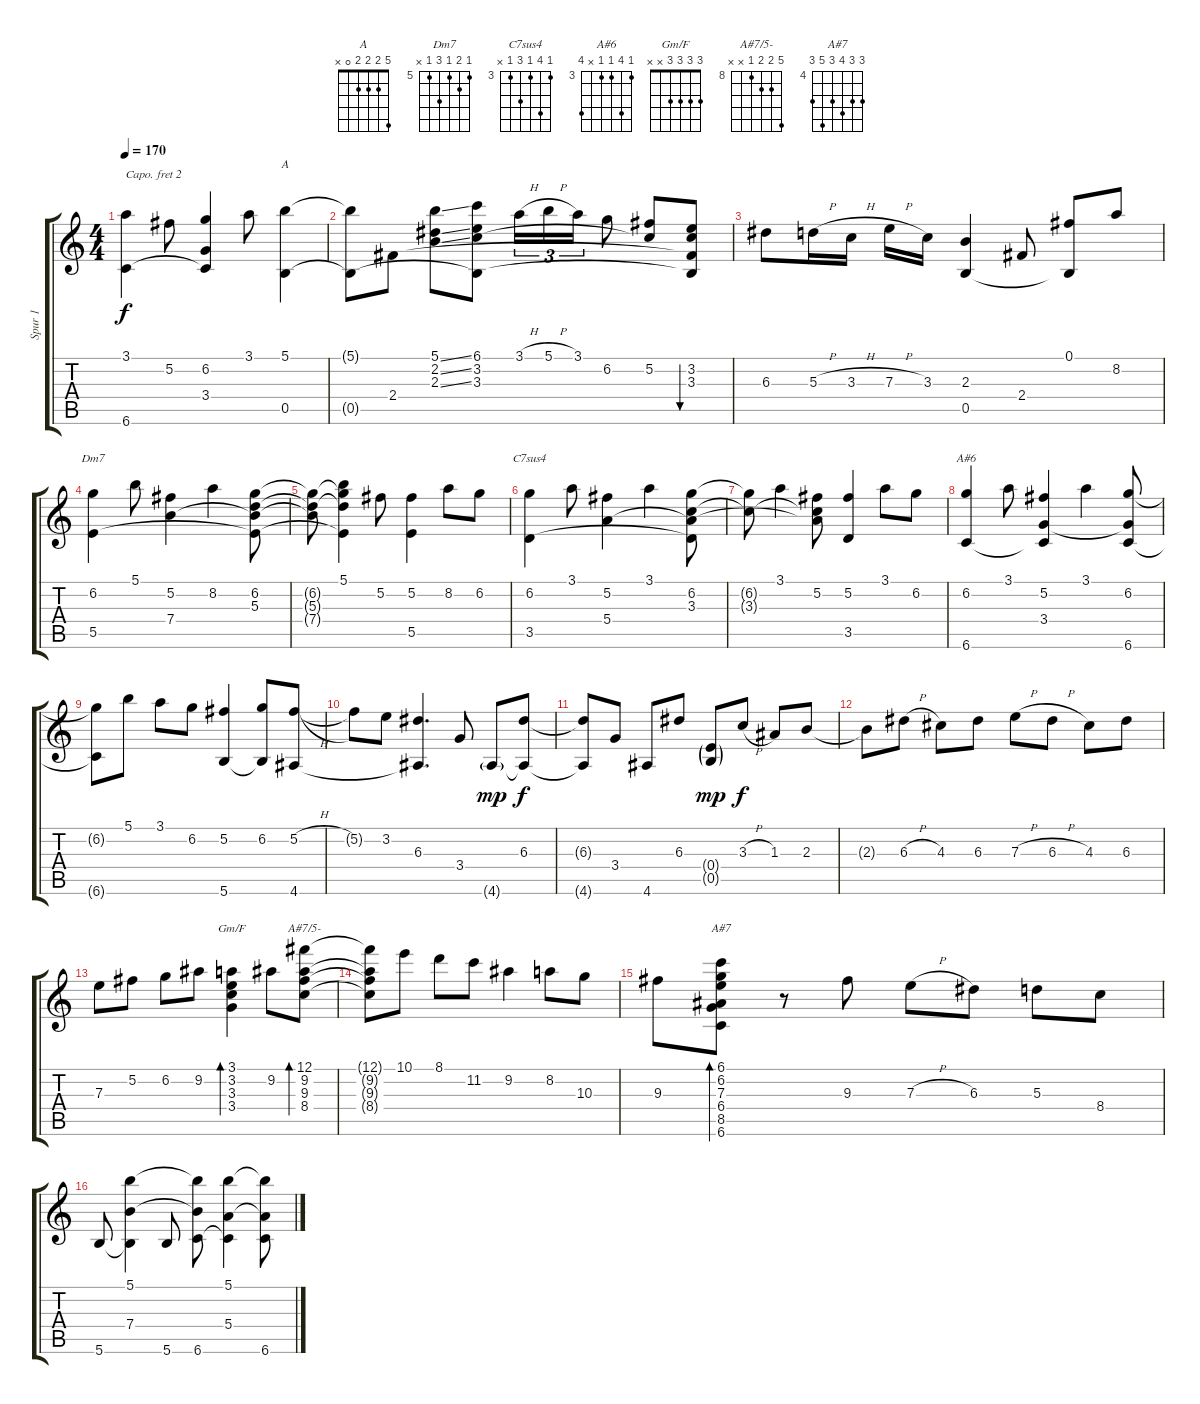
\track ("Spur 1" "Spur 1") {instrument acousticguitarnylon}
\staff {score tabs}
\capo 2
\tuning (E4 B3 G3 D3 A2 E2) {hide}
\chord ("A" 5 2 2 2 0 x)
\chord ("Dm7" 5 6 5 7 5 x) {firstfret 5}
\chord ("C7sus4" 3 6 3 5 3 x) {firstfret 3}
\chord ("A#6" 3 6 3 3 x 6) {firstfret 3}
\chord ("Gm/F" 3 3 3 3 x x)
\chord ("A#7/5-" 12 9 9 8 x x) {firstfret 8}
\chord ("A#7" 6 6 7 6 8 6) {firstfret 4}
\ts (4 4)
\tempo 170
\clef g2
\ks c
(3.1 6.6).4{dy f} 5.2.8 (6.2 3.4 6.6{t}).4 3.1.8 (5.1 0.5).4{ch "A"} |
(5.1{t} 0.5{t}).8 2.4.8 (5.1{ss} 2.2{ss} 2.3{ss}).8 (6.1 3.2 3.3 0.5{t}).8 3.1{h}.16{tu (3 2)} 5.1{h}.16{tu (3 2)} 3.1.16{tu (3 2)} 6.2.8 (5.2 3.3{t}).8 (3.2 3.3 2.4{t} 0.5{t}).8{bu 30} |
6.3.8 5.3{h}.16 3.3{h}.16 7.3{h}.16 3.3.16 (2.3 0.5).4 2.4.8 (0.1 0.5{t}).8 8.2.8 |
(6.2 5.5).4{ch "Dm7"} 5.1.8 (5.2 7.4).4 8.2.4 (6.2 5.3 7.4{t} 5.5{t}).8 |
(6.2{t} 5.3{t} 7.4{t}).8 (5.1 6.2{t} 5.3{t} 5.5{t}).4 5.2.8 (5.2 5.5).4 8.2.8 6.2.8 |
(6.2 3.5).4{ch "C7sus4"} 3.1.8 (5.2 5.4).4 3.1.4 (6.2 3.3 5.4{t} 3.5{t}).8 |
(6.2{t} 3.3{t}).8 3.1.4 (5.2 3.3{t} 5.4{t}).8 (5.2 3.5).4 3.1.8 6.2.8 |
(6.2 6.6).4{ch "A#6"} 3.1.8 (5.2 3.4 6.6{t}).4 3.1.4 (6.2 3.4{t} 6.6).8 |
(6.2{t} 6.6{t}).8 5.1.8 3.1.8 6.2.8 (5.2 5.6).4 (6.2 5.6{t}).8 (5.2{h} 4.6).8 |
5.2{t}.8 3.2.8 (6.3 4.6{t}).4{d} 3.4.8 4.6{g}.8{dy mp} (6.3 4.6{t}).8{dy f} |
(6.3{t} 4.6{t}).8 3.4.8 4.6.8 6.3.8 (0.4{g} 0.5{g}).8{dy mp} 3.3{h}.8{dy f} 1.3.8 2.3.8 |
2.3{t}.8 6.3{h}.8 4.3.8 6.3.8 7.3{h}.8 6.3{h}.8 4.3.8 6.3.8 |
7.3.8 5.2.8 6.2.8 9.2.8 (3.1 3.2 3.3 3.4).4{bd 30 ch "Gm/F"} 9.2.8 (12.1 9.2 9.3 8.4).8{bd 30 ch "A#7/5-"} |
(12.1{t} 9.2{t} 9.3{t} 8.4{t}).8 10.1.8 8.1.8 11.2.8 9.2.4 8.2.8 10.3.8 |
9.3.8 (6.1 6.2 7.3 6.4 8.5 6.6).8{bd 30 ch "A#7"} r.8 9.3.8 7.3{h}.8 6.3.8 5.3.8 8.4.8 |
5.6.8 (5.1 7.4 5.6{t}).4 5.6.8 (5.1{t} 7.4{t} 6.6).8 (5.1 5.4 6.6{t}).4 (5.1{t} 5.4{t} 6.6).8
